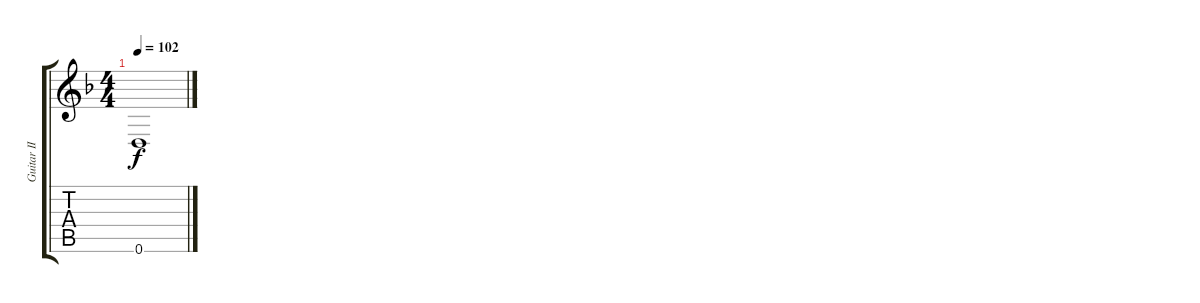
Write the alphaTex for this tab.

\track ("Guitar II" "Guitar II") {instrument distortionguitar}
\staff {score tabs}
\tuning (E4 B3 G3 D3 A2 D2) {hide}
\ts (4 4)
\tempo 102
\clef g2
\ks dminor
0.6{t}.1{dy f}
